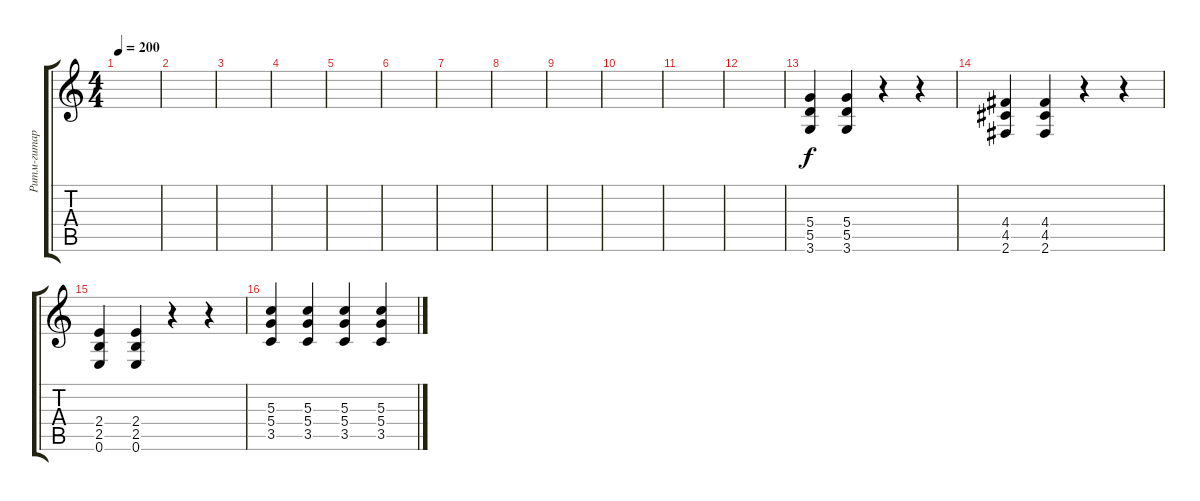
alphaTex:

\track ("Ритм-гитара" "Ритм-гитар") {instrument overdrivenguitar}
\staff {score tabs}
\tuning (E4 B3 G3 D3 A2 E2) {hide}
\ts (4 4)
\tempo 200
\clef g2
\ks c
|
|
|
|
|
|
|
|
|
|
|
|
(5.4 5.5 3.6).4 (5.4 5.5 3.6).4 r.4 r.4 |
(4.4 4.5 2.6).4 (4.4 4.5 2.6).4 r.4 r.4 |
(2.4 2.5 0.6).4 (2.4 2.5 0.6).4 r.4 r.4 |
(5.3 5.4 3.5).4 (5.3 5.4 3.5).4 (5.3 5.4 3.5).4 (5.3 5.4 3.5).4
